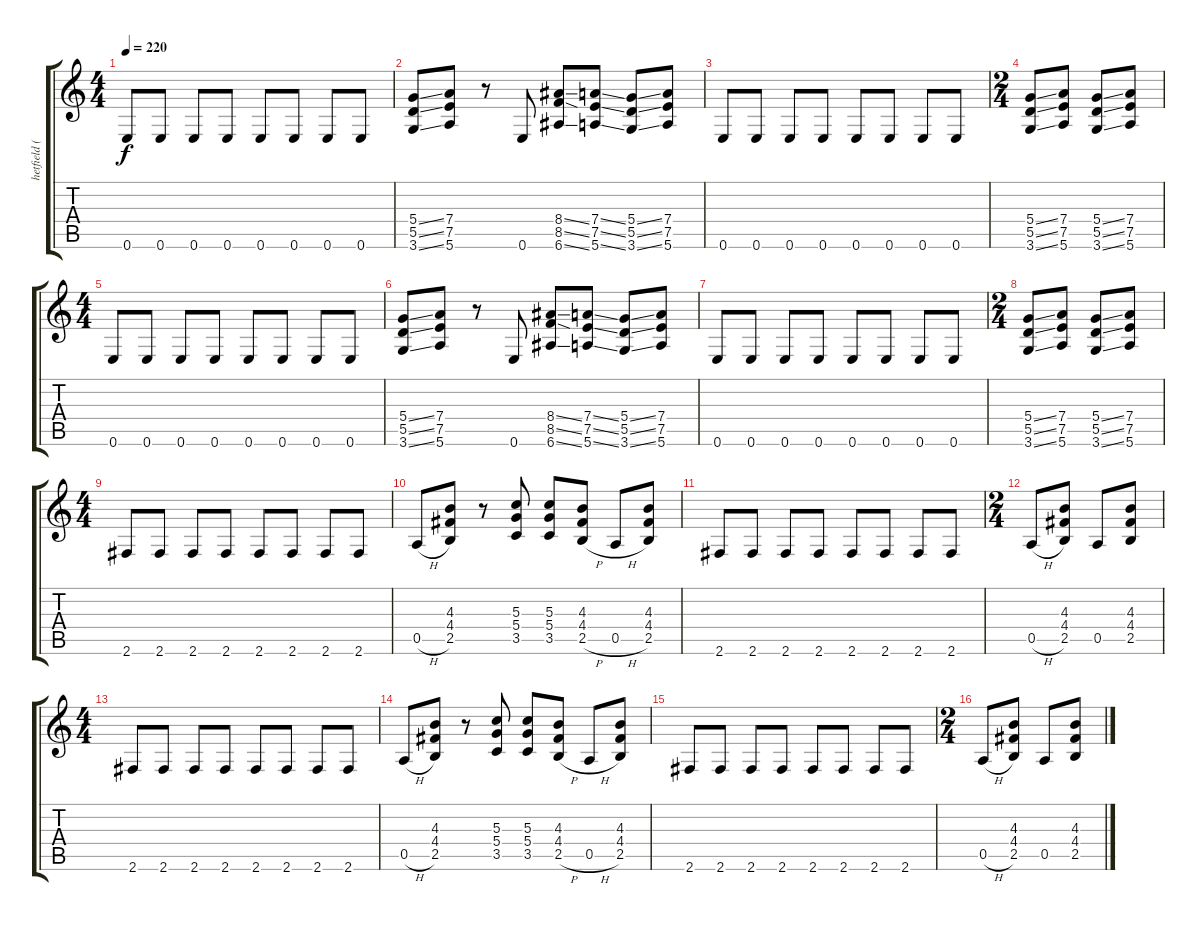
\track ("hetfield (dist.)" "hetfield (") {instrument distortionguitar}
\staff {score tabs}
\tuning (E4 B3 G3 D3 A2 E2) {hide}
\ts (4 4)
\tempo 220
\clef g2
\ks c
0.6.8{dy f} 0.6.8 0.6.8 0.6.8 0.6.8 0.6.8 0.6.8 0.6.8 |
(5.4{ss} 5.5{ss} 3.6{ss}).8 (7.4 7.5 5.6).8 r.8 0.6.8 (8.4{ss} 8.5{ss} 6.6{ss}).8 (7.4{ss} 7.5{ss} 5.6{ss}).8 (5.4{ss} 5.5{ss} 3.6{ss}).8 (7.4 7.5 5.6).8 |
0.6.8 0.6.8 0.6.8 0.6.8 0.6.8 0.6.8 0.6.8 0.6.8 |
\ts (2 4)
(5.4{ss} 5.5{ss} 3.6{ss}).8 (7.4 7.5 5.6).8 (5.4{ss} 5.5{ss} 3.6{ss}).8 (7.4 7.5 5.6).8 |
\ts (4 4)
0.6.8 0.6.8 0.6.8 0.6.8 0.6.8 0.6.8 0.6.8 0.6.8 |
(5.4{ss} 5.5{ss} 3.6{ss}).8 (7.4 7.5 5.6).8 r.8 0.6.8 (8.4{ss} 8.5{ss} 6.6{ss}).8 (7.4{ss} 7.5{ss} 5.6{ss}).8 (5.4{ss} 5.5{ss} 3.6{ss}).8 (7.4 7.5 5.6).8 |
0.6.8 0.6.8 0.6.8 0.6.8 0.6.8 0.6.8 0.6.8 0.6.8 |
\ts (2 4)
(5.4{ss} 5.5{ss} 3.6{ss}).8 (7.4 7.5 5.6).8 (5.4{ss} 5.5{ss} 3.6{ss}).8 (7.4 7.5 5.6).8 |
\ts (4 4)
2.6.8 2.6.8 2.6.8 2.6.8 2.6.8 2.6.8 2.6.8 2.6.8 |
0.5{h}.8 (4.3 4.4 2.5).8 r.8 (5.3 5.4 3.5).8 (5.3 5.4 3.5).8 (4.3 4.4 2.5{h}).8 0.5{h}.8 (4.3 4.4 2.5).8 |
2.6.8 2.6.8 2.6.8 2.6.8 2.6.8 2.6.8 2.6.8 2.6.8 |
\ts (2 4)
0.5{h}.8 (4.3 4.4 2.5).8 0.5.8 (4.3 4.4 2.5).8 |
\ts (4 4)
2.6.8 2.6.8 2.6.8 2.6.8 2.6.8 2.6.8 2.6.8 2.6.8 |
0.5{h}.8 (4.3 4.4 2.5).8 r.8 (5.3 5.4 3.5).8 (5.3 5.4 3.5).8 (4.3 4.4 2.5{h}).8 0.5{h}.8 (4.3 4.4 2.5).8 |
2.6.8 2.6.8 2.6.8 2.6.8 2.6.8 2.6.8 2.6.8 2.6.8 |
\ts (2 4)
0.5{h}.8 (4.3 4.4 2.5).8 0.5.8 (4.3 4.4 2.5).8
